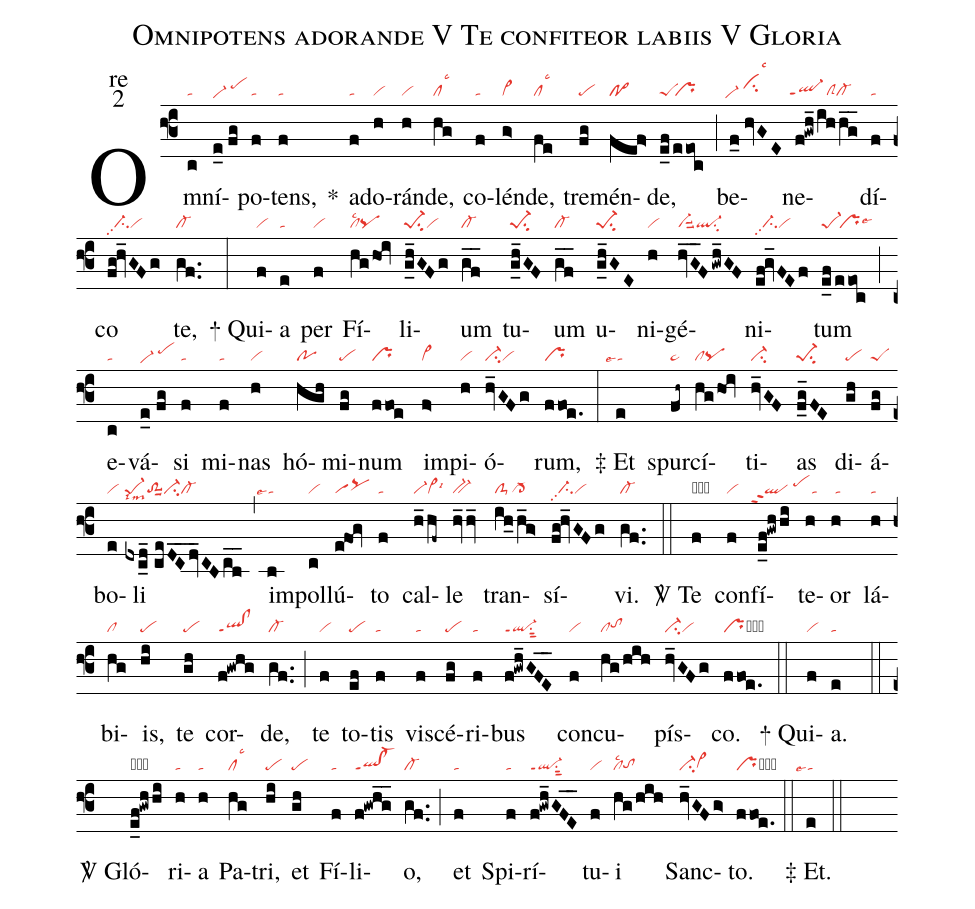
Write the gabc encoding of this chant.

name:Omnipotens adorande V Te confiteor labiis V Gloria;
office-part:re;
mode:2;
nabc-lines:1;
%%
(f3) Om(c|ta)ní(e_0//fg|vi-he/pehi)po(f|ta)tens,(f|ta) <sp>*</sp>() a(f|ta)do(h|vi)rán(h|vi)de,(hg|cllsc3) co(f|ta)lén(g>|vi>)de,(fe|cllsc3) tre(fg|pe)mén(fef>|po>)de,(e_f/eeoc|peS`pr) (;) be(f_0//hvGE|`vi-he/cihilsc3)ne(f!gwh_/ih/hg__|``ql-ppt1clScl-)dí(f|ta)co(fg!hv_GFg|//ci-pp2vi) te,(gf..|cl-) (:)

<sp>+</sp> Qui(f|vi)a(e|ta) per(f|vi) Fí(hg/hoi|cllsc2pq)li(g_h_GFg|pe-1su2vi)um(gf__|cl-) tu(g_h_GF|pe-1su2)um(gf__|cl-) u(g_h_GE|pe-1su2)ni(h|vi)gé(hvG__F/gwh_GF|vi-suu2ql-su2)ni(ef!gv_FEf|//ci-pp2vi)tum(e_f/eeoc|pe-1`prlse6) (;) e(c|ta)vá(e_0//fg|vi-he/pehi)si(f|ta) mi(f|ta)nas(h|vi) hó(hgh|po)mi(fg|pe)num(ffoe|pr) im(f>|vi>)pi(h|vi)ó(hv_GFg|ci-vi)rum,(ffoe.|pr) (:)

<sp>‡</sp> Et(e|```talse4) spur(fh~|pe~)cí(hg/hoi|clpq)ti(hv_GF|ci-)as(f_g_FE|pe-1su2) di(gh|pe)á(fg|peS)bo(e|vi)li(dxc_d_//ceDC__dv_CBcb__|pe-1lsim8to-1suu1ci-cl-) (,) im(b|```talse4)pol(c|vi)lú(e!fog|saM2)to(f|ta) cal(h_hf~|vi-vi>lsi6)le(hv_hv_|bv-) tran(ih_h_g>|clS-cl->)sí(fg!hv_GFg|//ci-pp2vi)vi.(gf..|cl-) (::)

<sp>V/</sp> Te(f|obvi) con(f|vi)fí(e_f!gwhhi|``qlppt2/pehi)te(h|//ta)or(h|/ta) lá(h|ta)bi(hg|cl)is,(hi|pe) te(gh|pe) cor(f!gwhg|ql!clppt1)de,(gf..|cl-) (;) te(f|vi) to(ef|pe)tis(f|ta) vis(f|ta)cé(fg|pe)ri(f|ta)bus(f!gwh_GFE__|ql-ppt1su1sut2) con(f|vi)cu(hg/hih|cltohh)pís(hv_GFg|ci-vi)co.(ffoe.|prcb) (::)

<sp>+</sp> Qui(f|vi)a.(e|ta) (::)

<sp>V/</sp> Gló(e_f!gwh/hi|obqlhgppt2pehj)ri(h|ta)a(h|ta) Pa(hg|cllsc3)tri,(hi|pe) et(gh|pe) Fí(f|ta)li(f!gwhg__|ql!cl-ppt1)o,(gf..|cl-) (;) et(f|ta) Spi(f|ta)rí(f!gwh_GFE__|ql-ppt1su1sut2)tu(f|vi)i(hg/hih|cllsc2tohg) Sanc(hv_GFg>|ci-vi>hg)to.(ffoe.|prcb) (::)

<sp>‡</sp> Et.(e|```talse4) (::)
